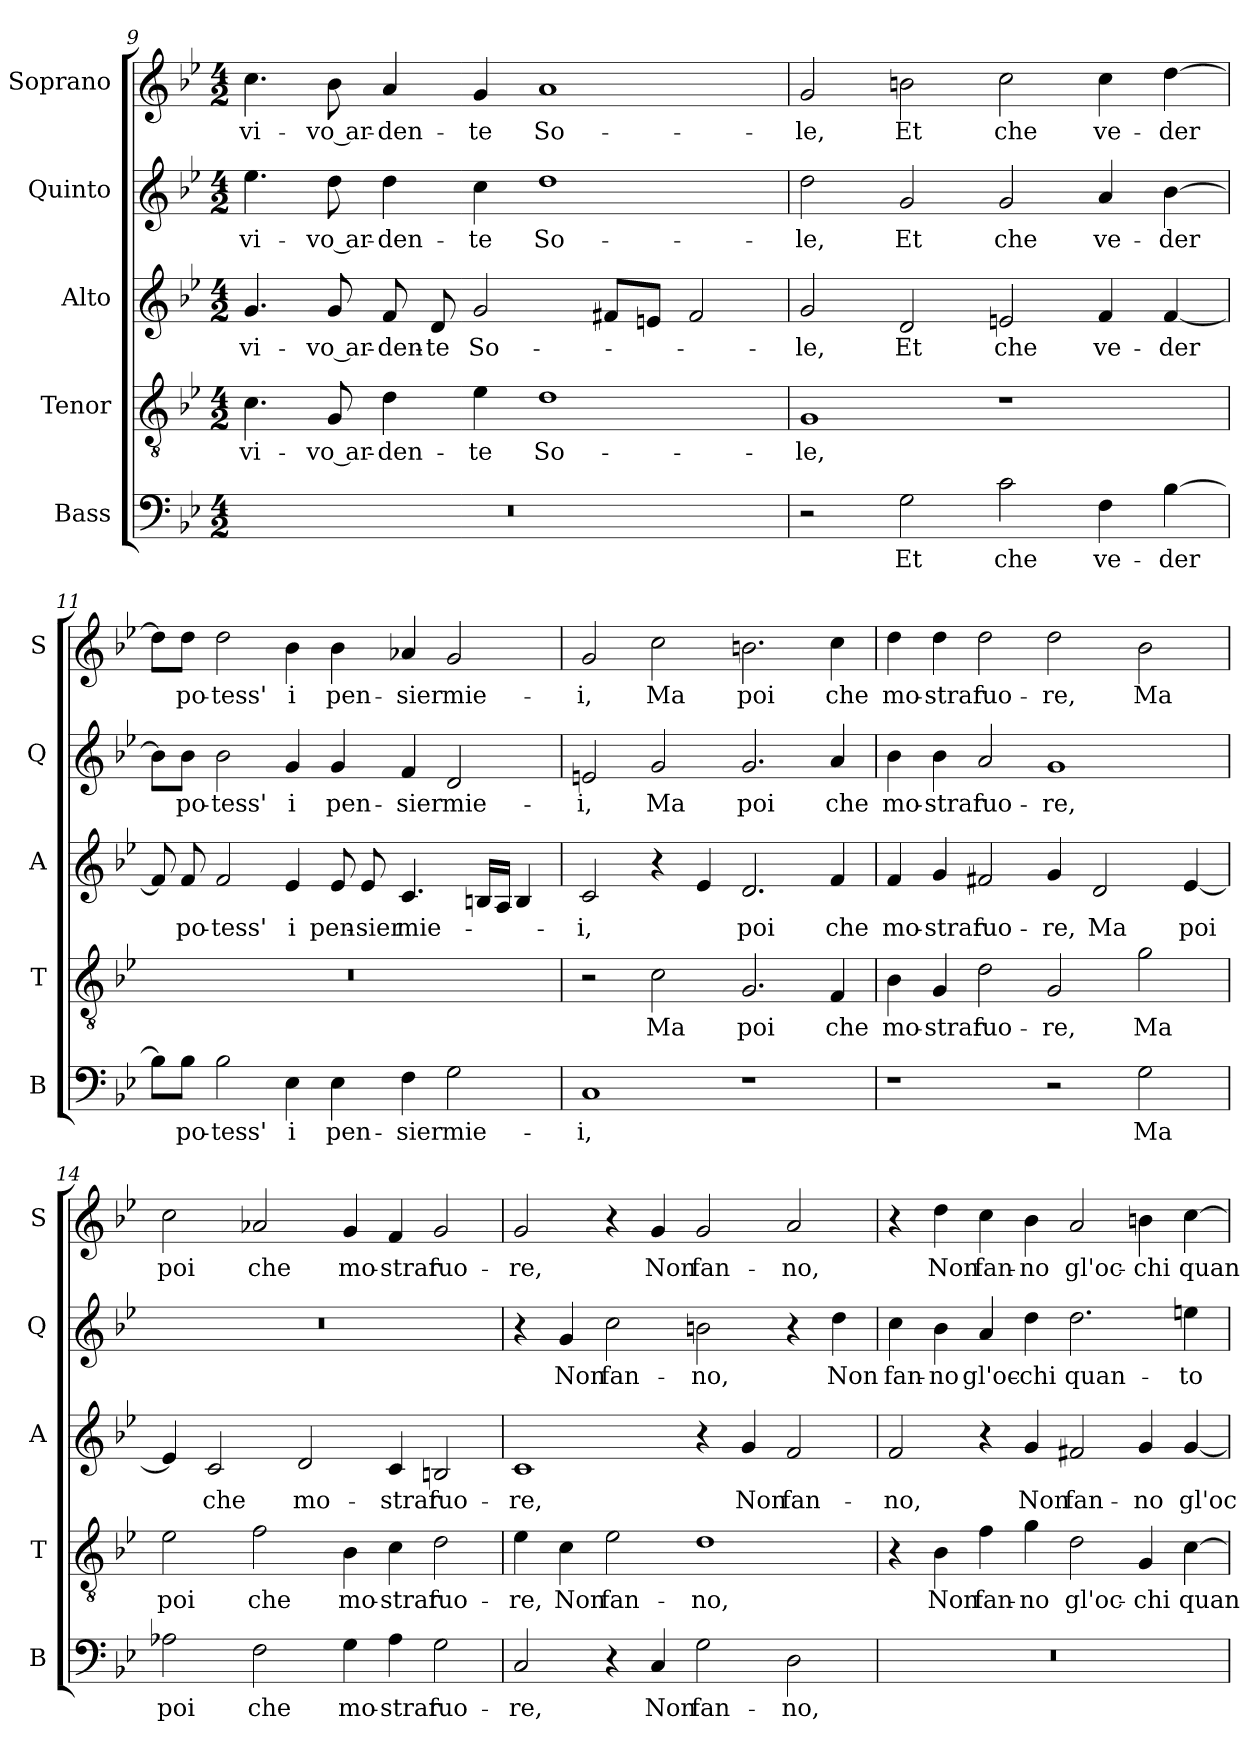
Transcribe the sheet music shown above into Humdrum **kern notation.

**kern	**text	**kern	**text	**kern	**text	**kern	**text	**kern	**text
*part5	*part5	*part4	*part4	*part3	*part3	*part2	*part2	*part1	*part1
*staff5	*staff5	*staff4	*staff4	*staff3	*staff3	*staff2	*staff2	*staff1	*staff1
*I"Bass	*	*I"Tenor	*	*I"Alto	*	*I"Quinto	*	*I"Soprano	*
*I'B	*	*I'T	*	*I'A	*	*I'Q	*	*I'S	*
*clefF4	*	*clefGv2	*	*clefG2	*	*clefG2	*	*clefG2	*
*k[b-e-]	*	*k[b-e-]	*	*k[b-e-]	*	*k[b-e-]	*	*k[b-e-]	*
*B-:	*	*B-:	*	*B-:	*	*B-:	*	*B-:	*
*M4/2	*	*M4/2	*	*M4/2	*	*M4/2	*	*M4/2	*
=9	=9	=9	=9	=9	=9	=9	=9	=9	=9
!	!	!	!LO:LY:b	!	!LO:LY:b	!	!LO:LY:b	!	!LO:LY:b
0r	.	4.c\	vi-	4.g/	vi-	4.ee-\	vi-	4.cc\	vi-
!	!	!	!LO:LY:b	!	!LO:LY:b	!	!LO:LY:b	!	!LO:LY:b
.	.	8G/	-vo ar-	8g/	-vo ar-	8dd\	-vo ar-	8b-\	-vo ar-
!	!	!	!LO:LY:b	!	!LO:LY:b	!	!LO:LY:b	!	!LO:LY:b
.	.	4d\	-den-	8f/	-den-	4dd\	-den-	4a/	-den-
!	!	!	!	!	!LO:LY:b	!	!	!	!
.	.	.	.	8d/	-te	.	.	.	.
!	!	!	!LO:LY:b	!	!LO:LY:b	!	!LO:LY:b	!	!LO:LY:b
.	.	4e-\	-te	2g/	So-	4cc\	-te	4g/	-te
!	!	!	!LO:LY:b	!	!	!	!LO:LY:b	!	!LO:LY:b
.	.	1d	So-	.	.	1dd	So-	1a	So-
.	.	.	.	8f#X/L	.	.	.	.	.
.	.	.	.	8en/J	.	.	.	.	.
.	.	.	.	2f#/	.	.	.	.	.
=10	=10	=10	=10	=10	=10	=10	=10	=10	=10
!	!	!	!LO:LY:b	!	!LO:LY:b	!	!LO:LY:b	!	!LO:LY:b
2r	.	1G	-le,	2g/	-le,	2dd\	-le,	2g/	-le,
!	!LO:LY:b	!	!	!	!LO:LY:b	!	!LO:LY:b	!	!LO:LY:b
2G\	Et	.	.	2d/	Et	2g/	Et	2bn\	Et
!	!LO:LY:b	!	!	!	!LO:LY:b	!	!LO:LY:b	!	!LO:LY:b
2c\	che	1r	.	2en/	che	2g/	che	2cc\	che
!	!LO:LY:b	!	!	!	!LO:LY:b	!	!LO:LY:b	!	!LO:LY:b
4F\	ve-	.	.	4f/	ve-	4a/	ve-	4cc\	ve-
!	!LO:LY:b	!	!	!	!LO:LY:b	!	!LO:LY:b	!	!LO:LY:b
[4B-\	-der	.	.	[4f/	-der	[4b-\	-der	[4dd\	-der
!!LO:LB:g=z
=11	=11	=11	=11	=11	=11	=11	=11	=11	=11
8B-\L]	.	0r	.	8f/]	.	8b-\L]	.	8dd\L]	.
!	!LO:LY:b	!	!	!	!LO:LY:b	!	!LO:LY:b	!	!LO:LY:b
8B-\J	po-	.	.	8f/	po-	8b-\J	po-	8dd\J	po-
!	!LO:LY:b	!	!	!	!LO:LY:b	!	!LO:LY:b	!	!LO:LY:b
2B-\	-tess'	.	.	2f/	-tess'	2b-\	-tess'	2dd\	-tess'
!	!LO:LY:b	!	!	!	!LO:LY:b	!	!LO:LY:b	!	!LO:LY:b
4E-\	i	.	.	4e-/	i	4g/	i	4b-\	i
!	!LO:LY:b	!	!	!	!LO:LY:b	!	!LO:LY:b	!	!LO:LY:b
4E-\	pen-	.	.	8e-/	pen-	4g/	pen-	4b-\	pen-
!	!	!	!	!	!LO:LY:b	!	!	!	!
.	.	.	.	8e-/	-sier	.	.	.	.
!	!LO:LY:b	!	!	!	!LO:LY:b	!	!LO:LY:b	!	!LO:LY:b
4F\	-sier	.	.	4.c/	mie-	4f/	-sier	4a-X/	-sier
!	!LO:LY:b	!	!	!	!	!	!LO:LY:b	!	!LO:LY:b
2G\	mie-	.	.	.	.	2d/	mie-	2g/	mie-
.	.	.	.	16Bn/LL	.	.	.	.	.
.	.	.	.	16A/JJ	.	.	.	.	.
.	.	.	.	4B/	.	.	.	.	.
=12	=12	=12	=12	=12	=12	=12	=12	=12	=12
!	!LO:LY:b	!	!	!	!LO:LY:b	!	!LO:LY:b	!	!LO:LY:b
1C	-i,	2r	.	2c/	-i,	2en/	-i,	2g/	-i,
!	!	!	!LO:LY:b	!	!LO:LY:b	!	!LO:LY:b	!	!LO:LY:b
.	.	2c\	Ma	4r	Ma	2g/	Ma	2cc\	Ma
.	.	.	.	4e-/	.	.	.	.	.
!	!	!	!LO:LY:b	!	!LO:LY:b	!	!LO:LY:b	!	!LO:LY:b
1r	.	2.G/	poi	2.d/	poi	2.g/	poi	2.bn\	poi
!	!	!	!LO:LY:b	!	!LO:LY:b	!	!LO:LY:b	!	!LO:LY:b
.	.	4F/	che	4f/	che	4a/	che	4cc\	che
=13	=13	=13	=13	=13	=13	=13	=13	=13	=13
!	!	!	!LO:LY:b	!	!LO:LY:b	!	!LO:LY:b	!	!LO:LY:b
1r	.	4B-\	mo-	4f/	mo-	4b-\	mo-	4dd\	mo-
!	!	!	!LO:LY:b	!	!LO:LY:b	!	!LO:LY:b	!	!LO:LY:b
.	.	4G/	-strar	4g/	-strar	4b-\	-strar	4dd\	-strar
!	!	!	!LO:LY:b	!	!LO:LY:b	!	!LO:LY:b	!	!LO:LY:b
.	.	2d\	fuo-	2f#X/	fuo-	2a/	fuo-	2dd\	fuo-
!	!	!	!LO:LY:b	!	!LO:LY:b	!	!LO:LY:b	!	!LO:LY:b
2r	.	2G/	-re,	4g/	-re,	1g	-re,	2dd\	-re,
!	!	!	!	!	!LO:LY:b	!	!	!	!
.	.	.	.	2d/	Ma	.	.	.	.
!	!LO:LY:b	!	!LO:LY:b	!	!	!	!	!	!LO:LY:b
2G\	Ma	2g\	Ma	.	.	.	.	2b-\	Ma
!	!	!	!	!	!LO:LY:b	!	!	!	!
.	.	.	.	[4e-/	poi	.	.	.	.
!!LO:LB:g=z
=14	=14	=14	=14	=14	=14	=14	=14	=14	=14
!	!LO:LY:b	!	!LO:LY:b	!	!	!	!	!	!LO:LY:b
2A-X\	poi	2e-\	poi	4e-/]	.	0r	.	2cc\	poi
!	!	!	!	!	!LO:LY:b	!	!	!	!
.	.	.	.	2c/	che	.	.	.	.
!	!LO:LY:b	!	!LO:LY:b	!	!	!	!	!	!LO:LY:b
2F\	che	2f\	che	.	.	.	.	2a-X/	che
!	!	!	!	!	!LO:LY:b	!	!	!	!
.	.	.	.	2d/	mo-	.	.	.	.
!	!LO:LY:b	!	!LO:LY:b	!	!	!	!	!	!LO:LY:b
4G\	mo-	4B-\	mo-	.	.	.	.	4g/	mo-
!	!LO:LY:b	!	!LO:LY:b	!	!LO:LY:b	!	!	!	!LO:LY:b
4A-\	-strar	4c\	-strar	4c/	-strar	.	.	4f/	-strar
!	!LO:LY:b	!	!LO:LY:b	!	!LO:LY:b	!	!	!	!LO:LY:b
2G\	fuo-	2d\	fuo-	2Bn/	fuo-	.	.	2g/	fuo-
=15	=15	=15	=15	=15	=15	=15	=15	=15	=15
!	!LO:LY:b	!	!LO:LY:b	!	!LO:LY:b	!	!	!	!LO:LY:b
2C/	-re,	4e-\	-re,	1c	-re,	4r	.	2g/	-re,
!	!	!	!LO:LY:b	!	!	!	!LO:LY:b	!	!
.	.	4c\	Non	.	.	4g/	Non	.	.
!	!	!	!LO:LY:b	!	!	!	!LO:LY:b	!	!
4r	.	2e-\	fan-	.	.	2cc\	fan-	4r	.
!	!LO:LY:b	!	!	!	!	!	!	!	!LO:LY:b
4C/	Non	.	.	.	.	.	.	4g/	Non
!	!LO:LY:b	!	!LO:LY:b	!	!	!	!LO:LY:b	!	!LO:LY:b
2G\	fan-	1d	-no,	4r	.	2bn\	-no,	2g/	fan-
!	!	!	!	!	!LO:LY:b	!	!	!	!
.	.	.	.	4g/	Non	.	.	.	.
!	!LO:LY:b	!	!	!	!LO:LY:b	!	!	!	!LO:LY:b
2D\	-no,	.	.	2f/	fan-	4r	.	2a/	-no,
!	!	!	!	!	!	!	!LO:LY:b	!	!
.	.	.	.	.	.	4dd\	Non	.	.
=16	=16	=16	=16	=16	=16	=16	=16	=16	=16
!	!	!	!	!	!LO:LY:b	!	!LO:LY:b	!	!
0r	.	4r	.	2f/	-no,	4cc\	fan-	4r	.
!	!	!	!LO:LY:b	!	!	!	!LO:LY:b	!	!LO:LY:b
.	.	4B-\	Non	.	.	4b-\	-no	4dd\	Non
!	!	!	!LO:LY:b	!	!	!	!LO:LY:b	!	!LO:LY:b
.	.	4f\	fan-	4r	.	4a/	gl'oc-	4cc\	fan-
!	!	!	!LO:LY:b	!	!LO:LY:b	!	!LO:LY:b	!	!LO:LY:b
.	.	4g\	-no	4g/	Non	4dd\	-chi	4b-\	-no
!	!	!	!LO:LY:b	!	!LO:LY:b	!	!LO:LY:b	!	!LO:LY:b
.	.	2d\	gl'oc-	2f#X/	fan-	2.dd\	quan-	2a/	gl'oc-
!	!	!	!LO:LY:b	!	!LO:LY:b	!	!	!	!LO:LY:b
.	.	4G/	-chi	4g/	-no	.	.	4bn\	-chi
!	!	!	!LO:LY:b	!	!LO:LY:b	!	!LO:LY:b	!	!LO:LY:b
.	.	[4c\	quan-	[4g/	gl'oc-	4een\	-to	[4cc\	quan-
=	=	=	=	=	=	=	=	=	=
*-	*-	*-	*-	*-	*-	*-	*-	*-	*-
